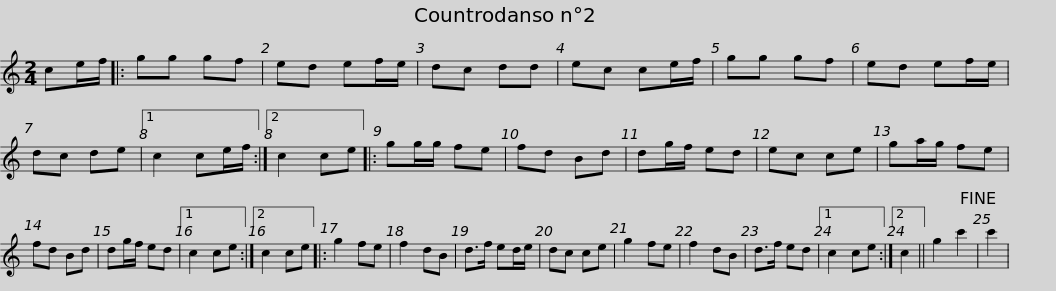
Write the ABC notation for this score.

X:1
L:1/8
M:2/4
I:linebreak $
K:C
V:1 treble
V:1
 ce/f/ |: gg gf | ed ef/e/ | dc dd | ec ce/f/ | %5
 gg gf | ed ef/e/ | dc de |1 c2 ce/f/ :|2 c2 ce |:$ %10
 gg/g/ fe | fd Bd | dg/f/ ed | ec ce | ga/g/ fe | %15
 fd Bd | dg/f/ ed |1 c2 ce :|2 c2 ce |: g2 fe |$ %20
 f2 dB | d>f ed/e/ | dc ce | g2 fe | f2 dB | %25
 d>f ed |1 c2 ce :|2 c2 || g2 c'2!fine! | c'2 | %30
